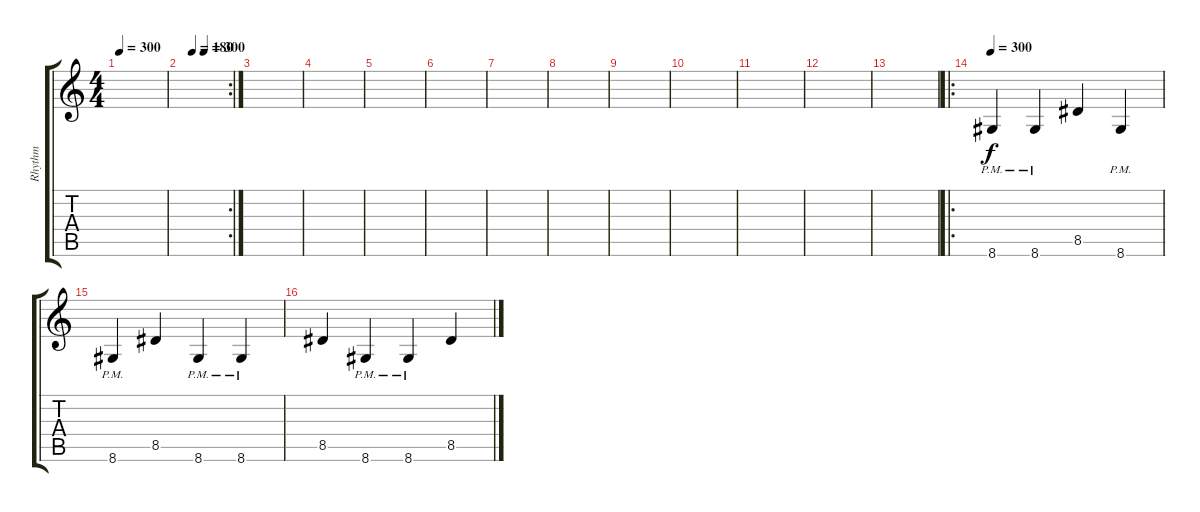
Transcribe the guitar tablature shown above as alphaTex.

\track ("Rhythm" "Rhythm") {instrument distortionguitar}
\staff {score tabs}
\tuning (D4 A3 F3 C3 G2 C2) {hide}
\ts (4 4)
\tempo 300
\clef g2
\ks c
|
\rc 2
\tempo (180 0.25)
\tempo (300 0.5)
|
|
|
|
|
|
|
|
|
|
|
|
\ro
\tempo 300
8.6{pm}.4 8.6{pm}.4 8.5.4 8.6{pm}.4 |
8.6{pm}.4 8.5.4 8.6{pm}.4 8.6{pm}.4 |
8.5.4 8.6{pm}.4 8.6{pm}.4 8.5.4
